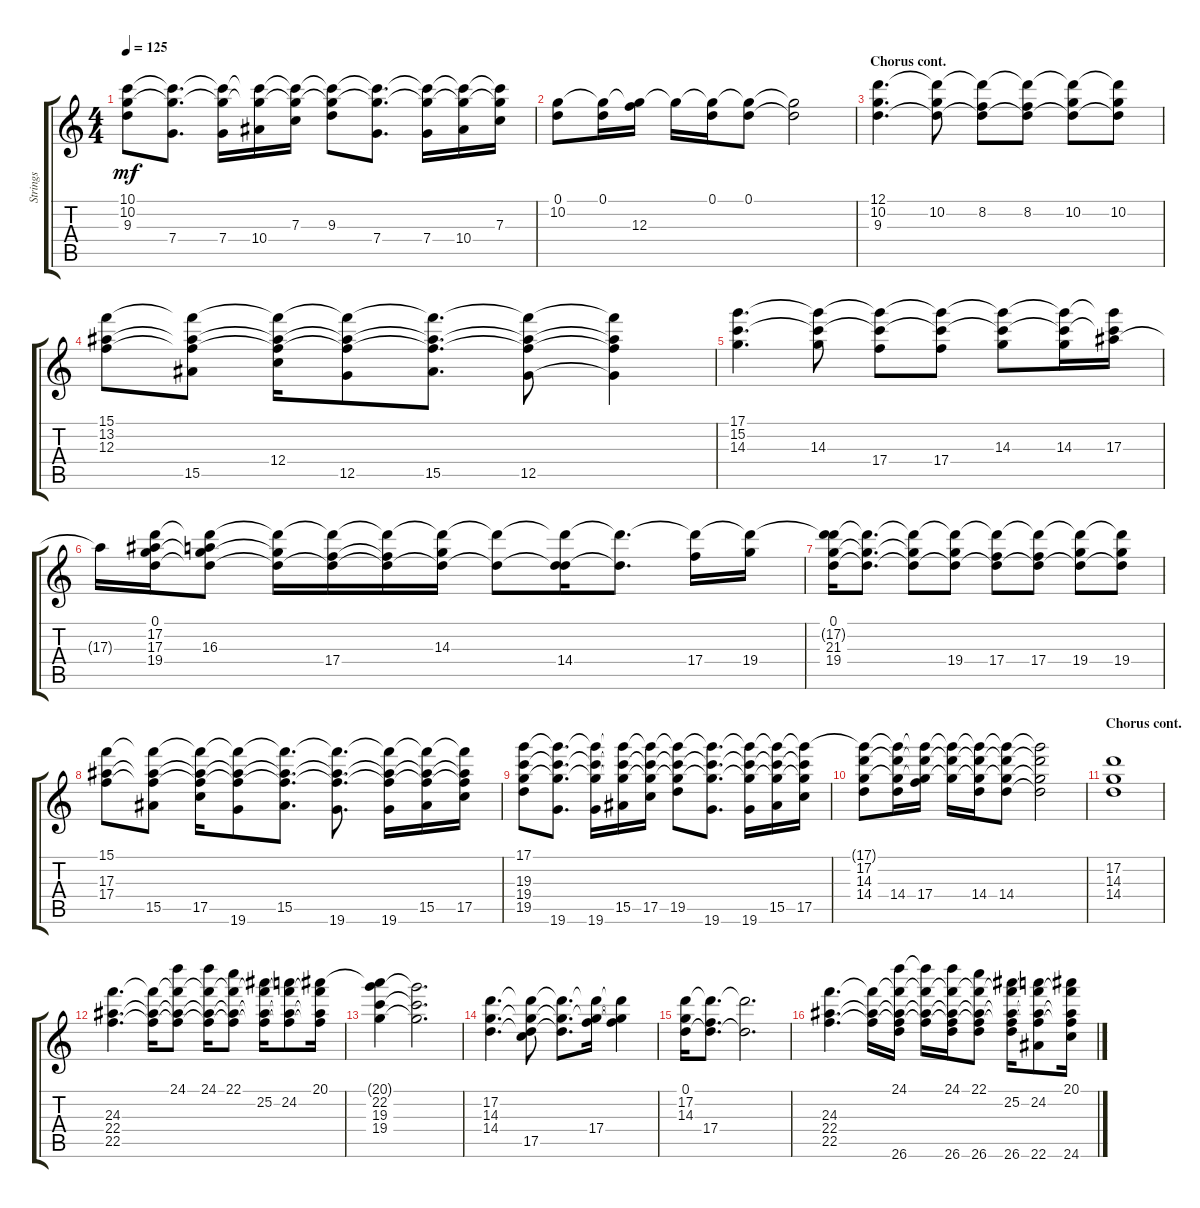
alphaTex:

\track ("Strings" "Strings") {instrument electricguitarclean}
\staff {score tabs}
\tuning (D4 A3 F3 C3 G2 C2) {hide}
\ts (4 4)
\tempo 125
\clef g2
\ks aminor
(10.1 10.2 9.3).8{dy mf} (10.1{t} 10.2{t} 7.4).8{d} (10.1{t} 10.2{t} 7.4).16 (10.1{t} 10.2{t} 10.4).16 (10.1{t} 10.2{t} 7.3).16 (10.1{t} 10.2{t} 9.3).8 (10.1{t} 10.2{t} 7.4).8{d} (10.1{t} 10.2{t} 7.4).16 (10.1{t} 10.2{t} 10.4).16 (10.1{t} 10.2{t} 7.3).16 |
(0.1 10.2).8 (0.1 10.2{t}).16 (10.2{t} 12.3).16 10.2{t}.16 (0.1 10.2{t}).16 (0.1 10.2{t}).8 (0.1{t} 10.2{t}).2 |
\section ("" "Chorus cont.")
(12.1 10.2 9.3).4{d} (12.1{t} 10.2 9.3{t}).8 (12.1{t} 8.2 9.3{t}).8 (12.1{t} 8.2 9.3{t}).8 (12.1{t} 10.2 9.3{t}).8 (12.1{t} 10.2 9.3{t}).8 |
(15.1 13.2 12.3).8 (15.1{t} 13.2{t} 12.3{t} 15.5).8 (15.1{t} 13.2{t} 12.3{t} 12.4).16 (15.1{t} 13.2{t} 12.3{t} 12.5).8 (15.1{t} 13.2{t} 12.3{t} 15.5).8{d} (15.1{t} 13.2{t} 12.3{t} 12.5).8 (15.1{t} 13.2{t} 12.3{t} 12.5{t}).4 |
(17.1 15.2 14.3).4{d} (17.1{t} 15.2{t} 14.3).8 (17.1{t} 15.2{t} 17.4).8 (17.1{t} 15.2{t} 17.4).8 (17.1{t} 15.2{t} 14.3).8 (17.1{t} 15.2{t} 14.3).16 (17.1{t} 15.2{t} 17.3).16 |
17.3{t}.16 (0.1 17.2 17.3 19.4).16 (0.1{t} 17.2{t} 16.3 19.4{t}).8 (0.1{t} 17.2{t} 19.4{t}).16 (0.1{t} 17.2{t} 17.4).16 (0.1{t} 17.2{t} 17.4{t}).16 (0.1{t} 17.2{t} 14.3).16 (0.1{t} 17.2{t}).8 (0.1{t} 17.2{t} 14.4).16 (0.1{t} 17.2{t}).8{d} (17.2{t} 17.4).16 (17.2{t} 19.4).16 |
(0.1 17.2{t} 21.3 19.4).16 (0.1{t} 21.3{t} 19.4{t}).8{d} (0.1{t} 21.3{t} 19.4{t}).8 (0.1{t} 21.3{t} 19.4).8 (0.1{t} 21.3{t} 17.4).8 (0.1{t} 21.3{t} 17.4).8 (0.1{t} 21.3{t} 19.4).8 (0.1{t} 21.3{t} 19.4).8 |
(15.1 17.3 17.4).8 (15.1{t} 17.3{t} 17.4{t} 15.5).8 (15.1{t} 17.3{t} 17.4{t} 17.5).16 (15.1{t} 17.3{t} 17.4{t} 19.6).8 (15.1{t} 17.3{t} 17.4{t} 15.5).8{d} (15.1{t} 17.3{t} 17.4{t} 19.6).8{d} (15.1{t} 17.3{t} 17.4{t} 19.6).16 (15.1{t} 17.3{t} 17.4{t} 15.5).16 (15.1{t} 17.3{t} 17.4{t} 17.5).16 |
(17.1 19.3 19.4 19.5).8 (17.1{t} 19.3{t} 19.4{t} 19.6).8{d} (17.1{t} 19.3{t} 19.4{t} 19.6).16 (17.1{t} 19.3{t} 19.4{t} 15.5).16 (17.1{t} 19.3{t} 19.4{t} 17.5).16 (17.1{t} 19.3{t} 19.4{t} 19.5).8 (17.1{t} 19.3{t} 19.4{t} 19.6).8{d} (17.1{t} 19.3{t} 19.4{t} 19.6).16 (17.1{t} 19.3{t} 19.4{t} 15.5).16 (17.1{t} 19.3{t} 19.4{t} 17.5).16 |
(17.1{t} 17.2 14.3 14.4).8 (17.1{t} 17.2{t} 14.3{t} 14.4).16 (17.1{t} 17.2{t} 14.3{t} 17.4).16 (17.1{t} 17.2{t} 14.3{t}).16 (17.1{t} 17.2{t} 14.3{t} 14.4).16 (17.1{t} 17.2{t} 14.3{t} 14.4).8 (17.1{t} 17.2{t} 14.3{t} 14.4{t}).2 |
\section ("" "Chorus cont.")
(17.2 14.3 14.4).1 |
(24.3 22.4 22.5).4{d} (24.3{t} 22.4{t} 22.5{t}).16 (24.1 24.3{t} 22.4{t} 22.5{t}).8 (24.1 24.3{t} 22.4{t} 22.5{t}).16 (22.1 24.3{t} 22.4{t} 22.5{t}).8 (25.2 24.3{t} 22.4{t} 22.5{t}).16 (24.2 24.3{t} 22.4{t} 22.5{t}).8 (20.1 24.3{t} 22.4{t} 22.5{t}).16 |
(20.1{t} 22.2 19.3 19.4).4 (22.2{t} 19.3{t} 19.4{t}).2{d} |
(17.2 14.3 14.4).4{d} (17.2{t} 14.3{t} 14.4{t} 17.5).8 (17.2{t} 14.3{t} 14.4{t}).8{d} (17.2{t} 14.3{t} 17.4).16 (17.2{t} 14.3{t} 17.4{t}).4 |
(0.1 17.2 14.3).16 (0.1{t} 17.2{t} 17.4).8{d} (0.1{t} 17.2{t}).2{d} |
(24.3 22.4 22.5).4{d} (24.3{t} 22.4{t} 22.5{t}).16 (24.1 24.3{t} 22.4{t} 22.5{t} 26.6).16 (24.1{t} 24.3{t} 22.4{t} 22.5{t}).16 (24.1 24.3{t} 22.4{t} 22.5{t} 26.6).16 (22.1 24.3{t} 22.4{t} 22.5{t} 26.6).8 (25.2 24.3{t} 22.4{t} 22.5{t} 26.6).16 (24.2 24.3{t} 22.4{t} 22.5{t} 22.6).8 (20.1 24.3{t} 22.4{t} 22.5{t} 24.6).16
